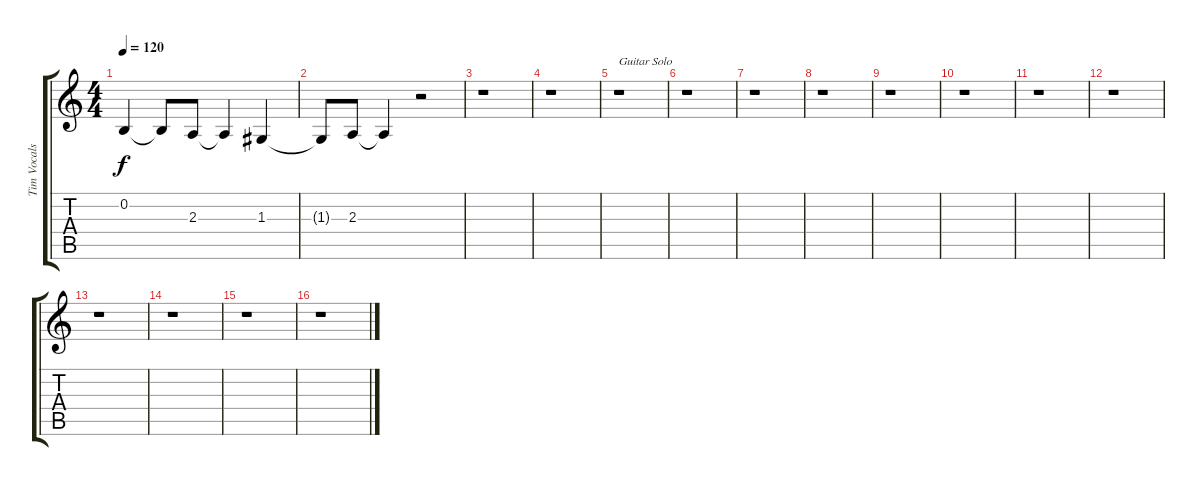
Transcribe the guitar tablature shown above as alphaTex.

\track ("Tim Vocals" "Tim Vocals") {instrument lead6voice}
\staff {score tabs}
\tuning (E4 B3 G3 D3 A2 E2) {hide}
\ts (4 4)
\tempo 120
\clef g2
\ks c
0.2.4{dy f} 0.2{t}.8 2.3.8 2.3{t}.4 1.3.4 |
1.3{t}.8 2.3.8 2.3{t}.4 r.2 |
r.1 |
r.1 |
r.1{txt "Guitar Solo"} |
r.1 |
r.1 |
r.1 |
r.1 |
r.1 |
r.1 |
r.1 |
r.1 |
r.1 |
r.1 |
r.1
